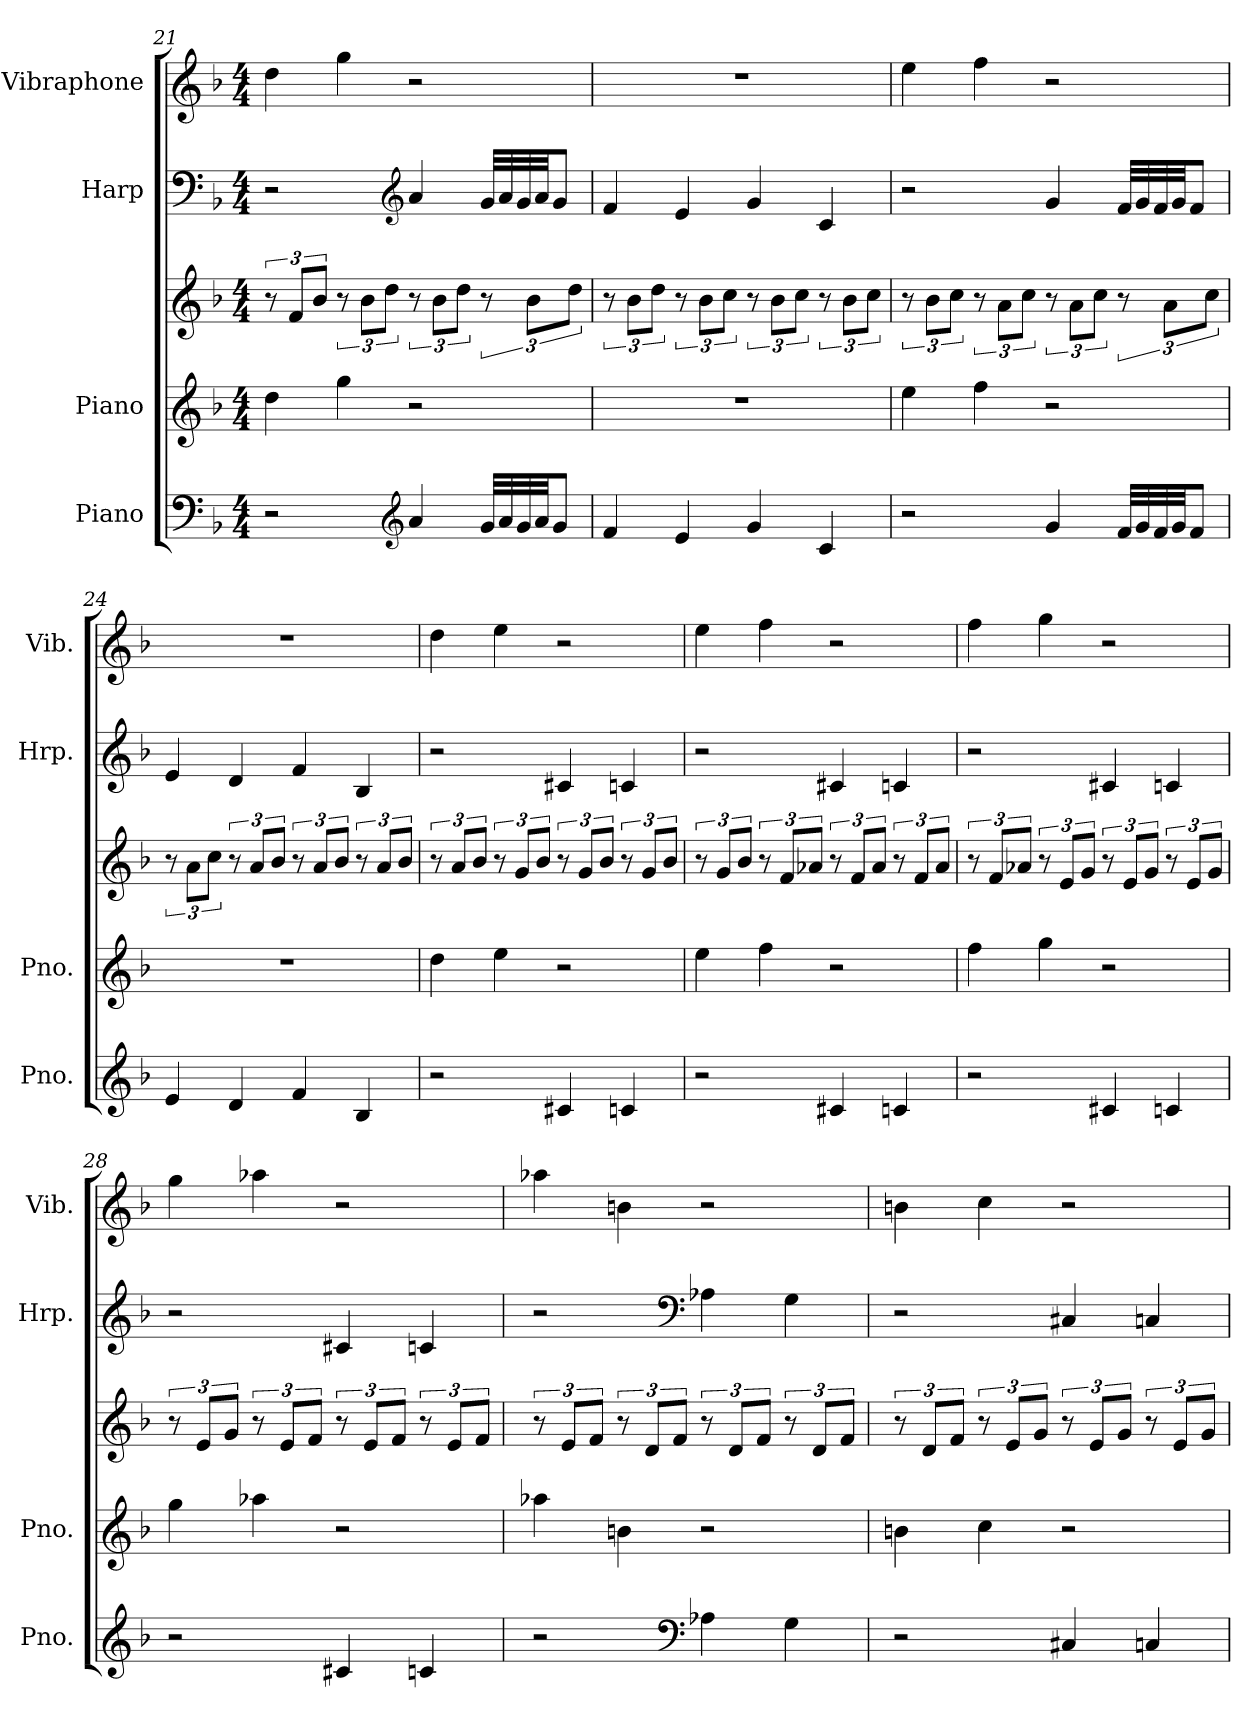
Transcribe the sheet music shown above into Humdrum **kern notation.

**kern	**kern	**kern	**kern	**kern
*part4	*part3	*part3	*part2	*part1
*staff5	*staff4	*staff3	*staff2	*staff1
*I"Piano	*I"Piano	*	*I"Harp	*I"Vibraphone
*I'Pno.	*I'Pno.	*	*I'Hrp.	*I'Vib.
*clefF4	*clefG2	*clefG2	*clefF4	*clefG2
*k[b-]	*k[b-]	*k[b-]	*k[b-]	*k[b-]
*M4/4	*M4/4	*M4/4	*M4/4	*M4/4
=21	=21	=21	=21	=21
2r	4dd\	12r	2r	4dd\
.	.	12f/L	.	.
.	.	12b-/J	.	.
.	4gg\	12r	.	4gg\
.	.	12b-\L	.	.
.	.	12dd\J	.	.
*clefG2	*	*	*clefG2	*
4a/	2r	12r	4a/	2r
.	.	12b-\L	.	.
.	.	12dd\J	.	.
32g/LLL	.	12r	32g/LLL	.
32a/	.	.	32a/	.
32g/	.	.	32g/	.
.	.	12b-\L	.	.
32a/JJ	.	.	32a/JJ	.
8g/J	.	.	8g/J	.
.	.	12dd\J	.	.
!!LO:LB:g=z
=22	=22	=22	=22	=22
4f/	1r	12r	4f/	1r
.	.	12b-\L	.	.
.	.	12dd\J	.	.
4e/	.	12r	4e/	.
.	.	12b-\L	.	.
.	.	12cc\J	.	.
4g/	.	12r	4g/	.
.	.	12b-\L	.	.
.	.	12cc\J	.	.
4c/	.	12r	4c/	.
.	.	12b-\L	.	.
.	.	12cc\J	.	.
=23	=23	=23	=23	=23
2r	4ee\	12r	2r	4ee\
.	.	12b-\L	.	.
.	.	12cc\J	.	.
.	4ff\	12r	.	4ff\
.	.	12a\L	.	.
.	.	12cc\J	.	.
4g/	2r	12r	4g/	2r
.	.	12a\L	.	.
.	.	12cc\J	.	.
32f/LLL	.	12r	32f/LLL	.
32g/	.	.	32g/	.
32f/	.	.	32f/	.
.	.	12a\L	.	.
32g/JJ	.	.	32g/JJ	.
8f/J	.	.	8f/J	.
.	.	12cc\J	.	.
=24	=24	=24	=24	=24
4e/	1r	12r	4e/	1r
.	.	12a\L	.	.
.	.	12cc\J	.	.
4d/	.	12r	4d/	.
.	.	12a/L	.	.
.	.	12b-/J	.	.
4f/	.	12r	4f/	.
.	.	12a/L	.	.
.	.	12b-/J	.	.
4B-/	.	12r	4B-/	.
.	.	12a/L	.	.
.	.	12b-/J	.	.
!!LO:PB:g=z
=25	=25	=25	=25	=25
2r	4dd\	12r	2r	4dd\
.	.	12a/L	.	.
.	.	12b-/J	.	.
.	4ee\	12r	.	4ee\
.	.	12g/L	.	.
.	.	12b-/J	.	.
4c#X/	2r	12r	4c#X/	2r
.	.	12g/L	.	.
.	.	12b-/J	.	.
4cn/	.	12r	4cn/	.
.	.	12g/L	.	.
.	.	12b-/J	.	.
=26	=26	=26	=26	=26
2r	4ee\	12r	2r	4ee\
.	.	12g/L	.	.
.	.	12b-/J	.	.
.	4ff\	12r	.	4ff\
.	.	12f/L	.	.
.	.	12a-X/J	.	.
4c#X/	2r	12r	4c#X/	2r
.	.	12f/L	.	.
.	.	12a-/J	.	.
4cn/	.	12r	4cn/	.
.	.	12f/L	.	.
.	.	12a-/J	.	.
=27	=27	=27	=27	=27
2r	4ff\	12r	2r	4ff\
.	.	12f/L	.	.
.	.	12a-X/J	.	.
.	4gg\	12r	.	4gg\
.	.	12e/L	.	.
.	.	12g/J	.	.
4c#X/	2r	12r	4c#X/	2r
.	.	12e/L	.	.
.	.	12g/J	.	.
4cn/	.	12r	4cn/	.
.	.	12e/L	.	.
.	.	12g/J	.	.
!!LO:LB:g=z
=28	=28	=28	=28	=28
2r	4gg\	12r	2r	4gg\
.	.	12e/L	.	.
.	.	12g/J	.	.
.	4aa-X\	12r	.	4aa-X\
.	.	12e/L	.	.
.	.	12f/J	.	.
4c#X/	2r	12r	4c#X/	2r
.	.	12e/L	.	.
.	.	12f/J	.	.
4cn/	.	12r	4cn/	.
.	.	12e/L	.	.
.	.	12f/J	.	.
=29	=29	=29	=29	=29
2r	4aa-X\	12r	2r	4aa-X\
.	.	12e/L	.	.
.	.	12f/J	.	.
.	4bn\	12r	.	4bn\
.	.	12d/L	.	.
.	.	12f/J	.	.
*clefF4	*	*	*clefF4	*
4A-X\	2r	12r	4A-X\	2r
.	.	12d/L	.	.
.	.	12f/J	.	.
4G\	.	12r	4G\	.
.	.	12d/L	.	.
.	.	12f/J	.	.
=30	=30	=30	=30	=30
2r	4bn\	12r	2r	4bn\
.	.	12d/L	.	.
.	.	12f/J	.	.
.	4cc\	12r	.	4cc\
.	.	12e/L	.	.
.	.	12g/J	.	.
4C#X/	2r	12r	4C#X/	2r
.	.	12e/L	.	.
.	.	12g/J	.	.
4Cn/	.	12r	4Cn/	.
.	.	12e/L	.	.
.	.	12g/J	.	.
=	=	=	=	=
*-	*-	*-	*-	*-
